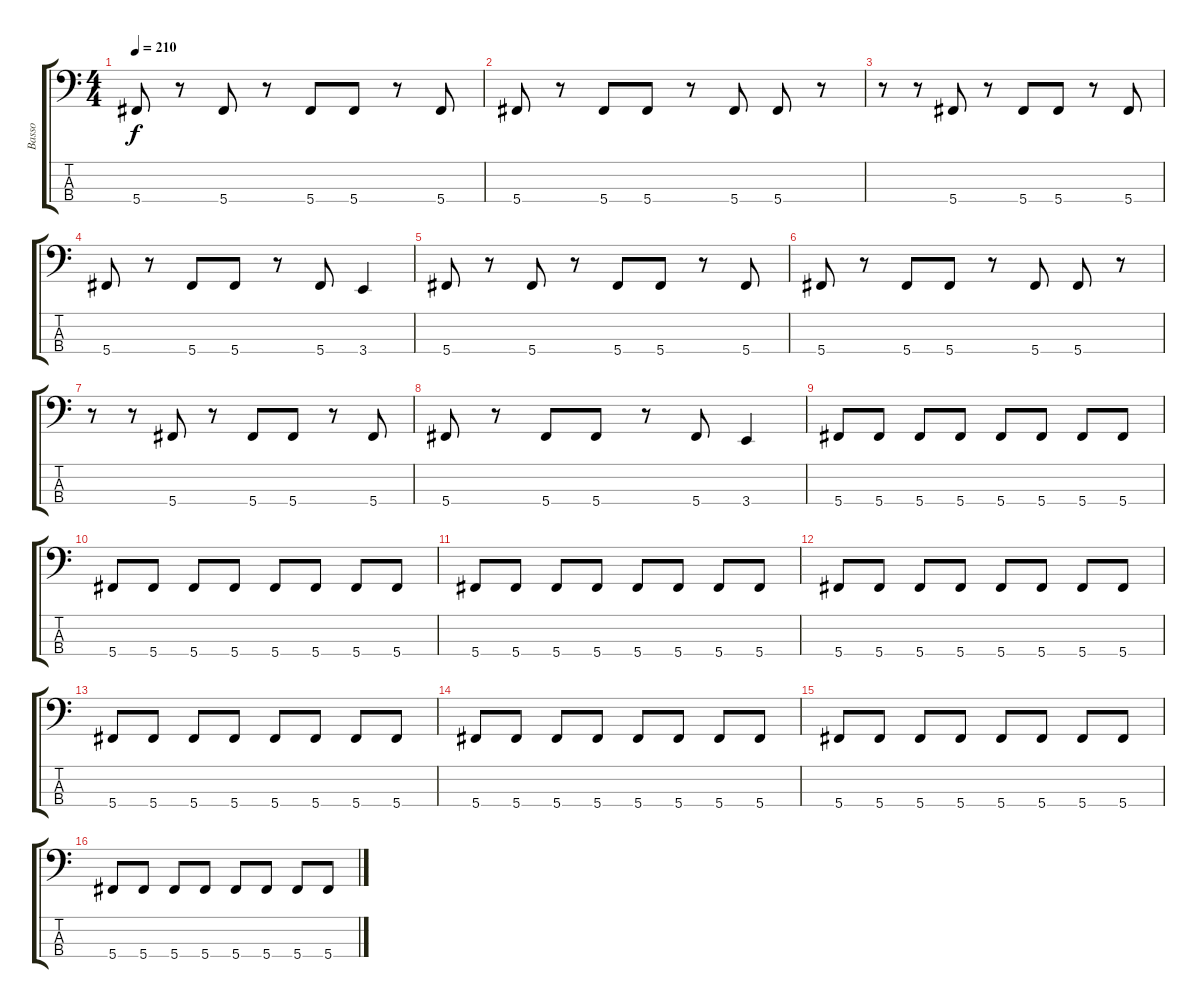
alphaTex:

\track ("Basso" "Basso") {instrument electricbassfinger}
\staff {score tabs}
\tuning (Gb2 Db2 Ab1 Db1) {hide}
\ts (4 4)
\tempo 210
\clef f4
\ks c
5.4.8{dy f} r.8 5.4.8 r.8 5.4.8 5.4.8 r.8 5.4.8 |
5.4.8 r.8 5.4.8 5.4.8 r.8 5.4.8 5.4.8 r.8 |
r.8 r.8 5.4.8 r.8 5.4.8 5.4.8 r.8 5.4.8 |
5.4.8 r.8 5.4.8 5.4.8 r.8 5.4.8 3.4.4 |
5.4.8 r.8 5.4.8 r.8 5.4.8 5.4.8 r.8 5.4.8 |
5.4.8 r.8 5.4.8 5.4.8 r.8 5.4.8 5.4.8 r.8 |
r.8 r.8 5.4.8 r.8 5.4.8 5.4.8 r.8 5.4.8 |
5.4.8 r.8 5.4.8 5.4.8 r.8 5.4.8 3.4.4 |
5.4.8 5.4.8 5.4.8 5.4.8 5.4.8 5.4.8 5.4.8 5.4.8 |
5.4.8 5.4.8 5.4.8 5.4.8 5.4.8 5.4.8 5.4.8 5.4.8 |
5.4.8 5.4.8 5.4.8 5.4.8 5.4.8 5.4.8 5.4.8 5.4.8 |
5.4.8 5.4.8 5.4.8 5.4.8 5.4.8 5.4.8 5.4.8 5.4.8 |
5.4.8 5.4.8 5.4.8 5.4.8 5.4.8 5.4.8 5.4.8 5.4.8 |
5.4.8 5.4.8 5.4.8 5.4.8 5.4.8 5.4.8 5.4.8 5.4.8 |
5.4.8 5.4.8 5.4.8 5.4.8 5.4.8 5.4.8 5.4.8 5.4.8 |
5.4.8 5.4.8 5.4.8 5.4.8 5.4.8 5.4.8 5.4.8 5.4.8
